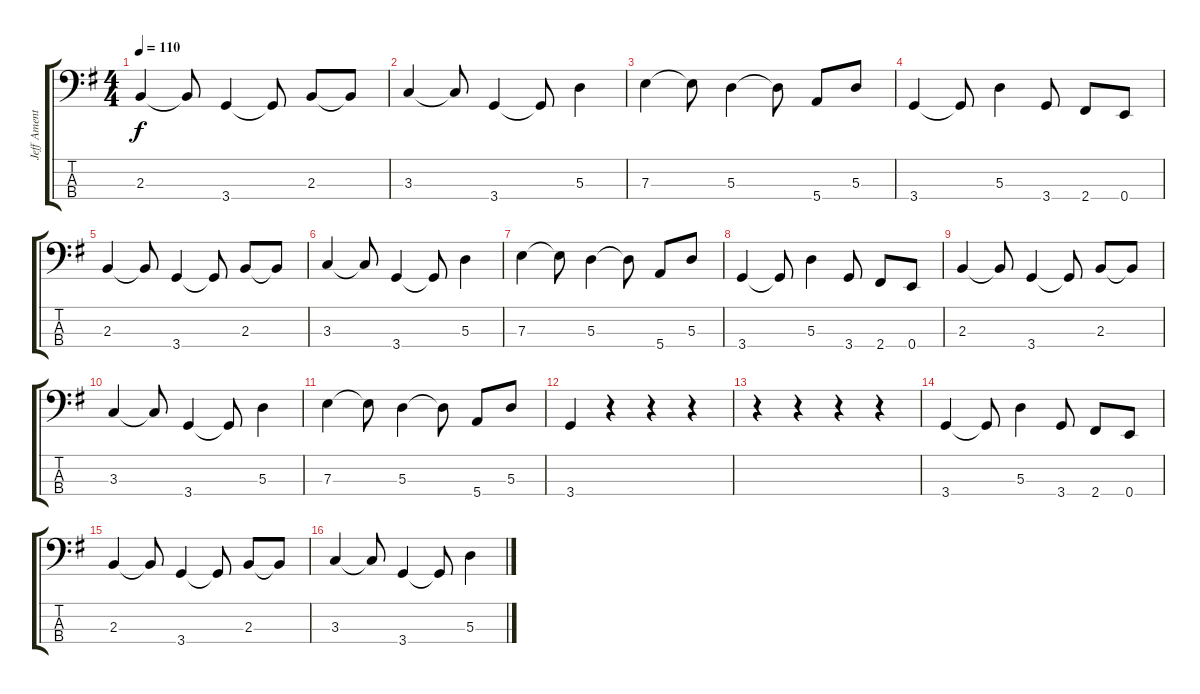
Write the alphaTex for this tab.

\track ("Jeff Ament" "Jeff Ament") {instrument electricbassfinger}
\staff {score tabs}
\tuning (G2 D2 A1 E1) {hide}
\ts (4 4)
\tempo 110
\clef f4
\ks g
2.3.4{dy f} 2.3{t}.8 3.4.4 3.4{t}.8 2.3.8 2.3{t}.8 |
3.3.4 3.3{t}.8 3.4.4 3.4{t}.8 5.3.4 |
7.3.4 7.3{t}.8 5.3.4 5.3{t}.8 5.4.8 5.3.8 |
3.4.4 3.4{t}.8 5.3.4 3.4.8 2.4.8 0.4.8 |
2.3.4 2.3{t}.8 3.4.4 3.4{t}.8 2.3.8 2.3{t}.8 |
3.3.4 3.3{t}.8 3.4.4 3.4{t}.8 5.3.4 |
7.3.4 7.3{t}.8 5.3.4 5.3{t}.8 5.4.8 5.3.8 |
3.4.4 3.4{t}.8 5.3.4 3.4.8 2.4.8 0.4.8 |
2.3.4 2.3{t}.8 3.4.4 3.4{t}.8 2.3.8 2.3{t}.8 |
3.3.4 3.3{t}.8 3.4.4 3.4{t}.8 5.3.4 |
7.3.4 7.3{t}.8 5.3.4 5.3{t}.8 5.4.8 5.3.8 |
3.4.4 r.4 r.4 r.4 |
r.4 r.4 r.4 r.4 |
3.4.4 3.4{t}.8 5.3.4 3.4.8 2.4.8 0.4.8 |
2.3.4 2.3{t}.8 3.4.4 3.4{t}.8 2.3.8 2.3{t}.8 |
3.3.4 3.3{t}.8 3.4.4 3.4{t}.8 5.3.4
